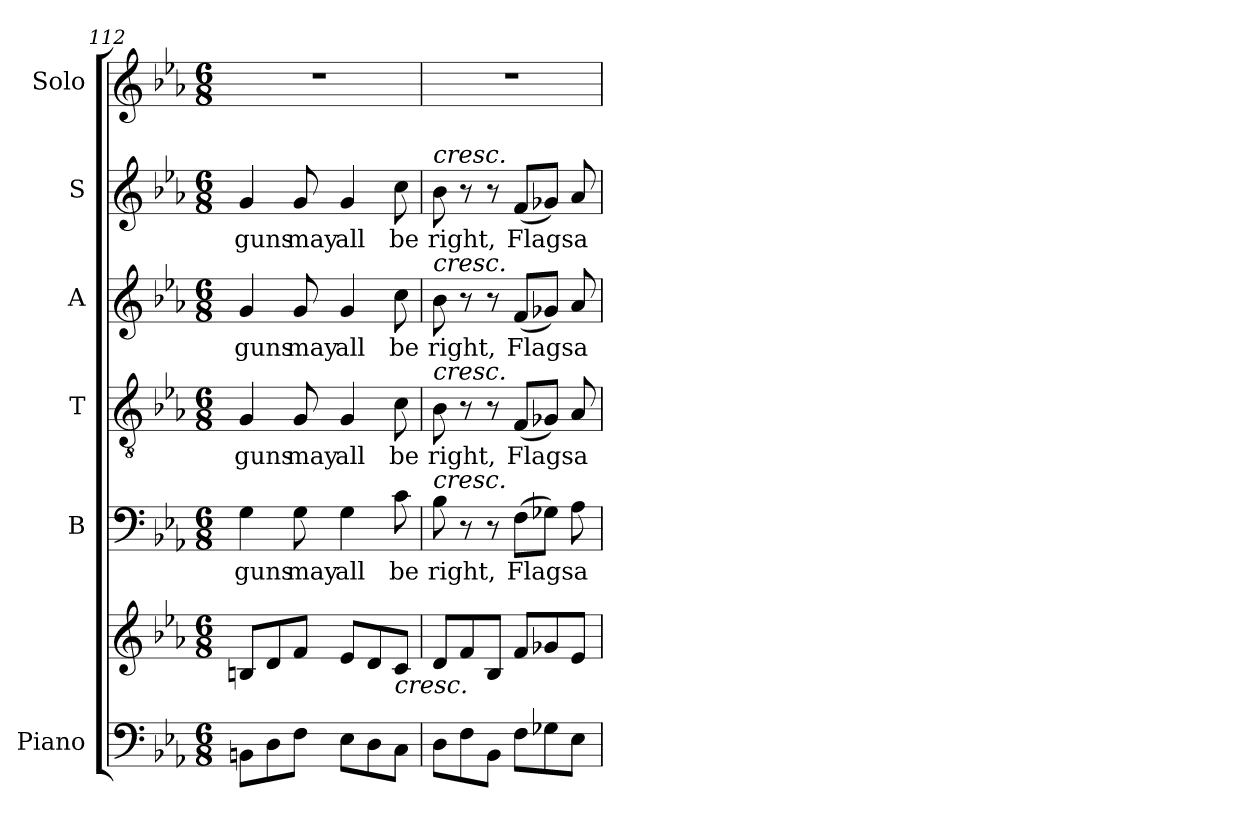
**kern	**kern	**kern	**text	**kern	**text	**kern	**text	**kern	**text	**kern
*part6	*part6	*part5	*part5	*part4	*part4	*part3	*part3	*part2	*part2	*part1
*staff7	*staff6	*staff5	*staff5	*staff4	*staff4	*staff3	*staff3	*staff2	*staff2	*staff1
*I"Piano	*	*I"B	*	*I"T	*	*I"A	*	*I"S	*	*I"Solo
*I'Pno	*	*I'B	*	*I'T	*	*I'A	*	*I'S	*	*
*clefF4	*clefG2	*clefF4	*	*clefGv2	*	*clefG2	*	*clefG2	*	*clefG2
*k[b-e-a-]	*k[b-e-a-]	*k[b-e-a-]	*	*k[b-e-a-]	*	*k[b-e-a-]	*	*k[b-e-a-]	*	*k[b-e-a-]
*M6/8	*M6/8	*M6/8	*	*M6/8	*	*M6/8	*	*M6/8	*	*M6/8
=112	=112	=112	=112	=112	=112	=112	=112	=112	=112	=112
!	!	!	!LO:LY:b	!	!LO:LY:b	!	!LO:LY:b	!	!LO:LY:b	!
8BBn\L	8Bn/L	4G\	guns	4G/	guns	4g/	guns	4g/	guns	2.r
8D\	8d/	.	.	.	.	.	.	.	.	.
!	!	!	!LO:LY:b	!	!LO:LY:b	!	!LO:LY:b	!	!LO:LY:b	!
8F\J	8f/J	8G\	may	8G/	may	8g/	may	8g/	may	.
!	!	!	!LO:LY:b	!	!LO:LY:b	!	!LO:LY:b	!	!LO:LY:b	!
8E-\L	8e-/L	4G\	all	4G/	all	4g/	all	4g/	all	.
8D\	8d/	.	.	.	.	.	.	.	.	.
!	!LO:TX:b:i:t=cresc.	!	!	!	!	!	!	!	!	!
!	!	!	!LO:LY:b	!	!LO:LY:b	!	!LO:LY:b	!	!LO:LY:b	!
8C\J	8c/J	8c\	be	8c\	be	8cc\	be	8cc\	be	.
=113	=113	=113	=113	=113	=113	=113	=113	=113	=113	=113
!	!	!	!	!	!	!	!	!LO:TX:a:i:t=cresc.	!	!
!	!	!	!	!	!	!LO:TX:a:i:t=cresc.	!	!	!	!
!	!	!	!	!LO:TX:a:i:t=cresc.	!	!	!	!	!	!
!	!	!LO:TX:a:i:t=cresc.	!	!	!	!	!	!	!	!
!	!	!	!LO:LY:b	!	!LO:LY:b	!	!LO:LY:b	!	!LO:LY:b	!
8D\L	8d/L	8B-\	right,	8B-\	right,	8b-\	right,	8b-\	right,	2.r
8F\	8f/	8r	.	8r	.	8r	.	8r	.	.
8BB-\J	8B-/J	8r	.	8r	.	8r	.	8r	.	.
!	!	!	!LO:LY:b	!	!LO:LY:b	!	!LO:LY:b	!	!LO:LY:b	!
8F\L	8f/L	(8F\L	Flags	(8F/L	Flags	(8f/L	Flags	(8f/L	Flags	.
8G-X\	8g-X/	8G-X\J)	.	8G-X/J)	.	8g-X/J)	.	8g-X/J)	.	.
!	!	!	!LO:LY:b	!	!LO:LY:b	!	!LO:LY:b	!	!LO:LY:b	!
8E-\J	8e-/J	8A-\	a-	8A-/	a-	8a-/	a-	8a-/	a-	.
=	=	=	=	=	=	=	=	=	=	=
*-	*-	*-	*-	*-	*-	*-	*-	*-	*-	*-
